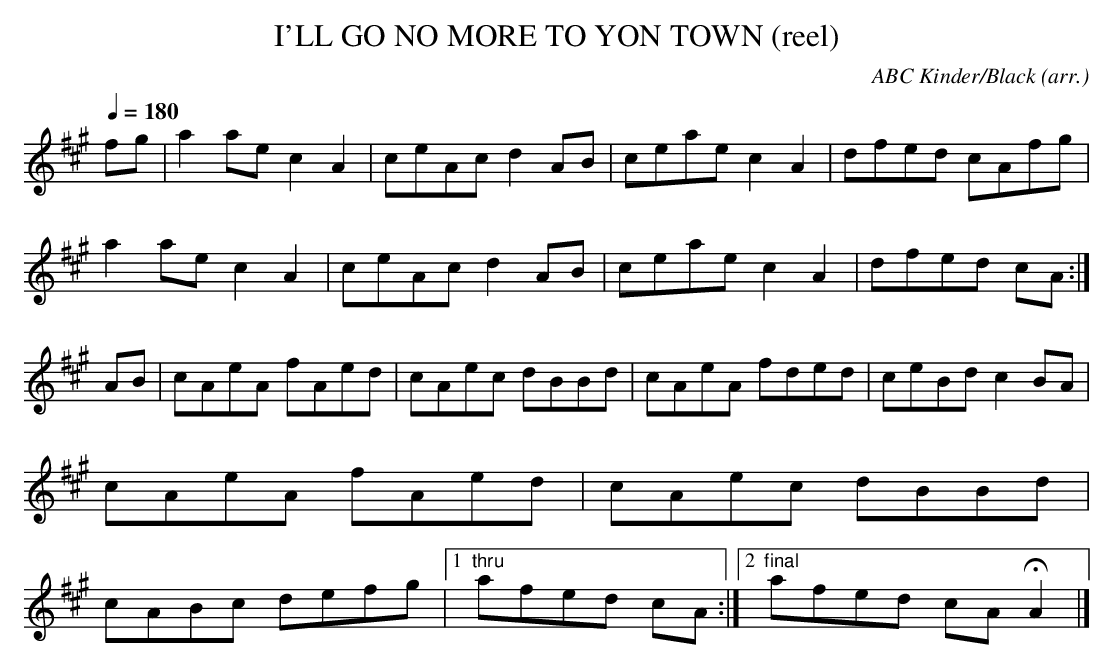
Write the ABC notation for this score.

X:1
T:I'LL GO NO MORE TO YON TOWN (reel)\
C:ABC Kinder/Black (arr.)\
M:4/4\
L:1/8\
Q:1/4=180\
K:A\
fg|a2ae c2A2|ceAc d2AB|ceae c2A2|dfed cAfg|\
a2 ae c2 A2|ceAc d2AB|ceae c2A2|dfed cA:|\
AB|cAeA fAed|cAec dBBd|cAeA fded|ceBd c2BA|\
cAeA fAed|cAec dBBd|cABc defg|1 "thru"afed cA :|\
[2 "final"afed cAHA2|]\
\
\
\
